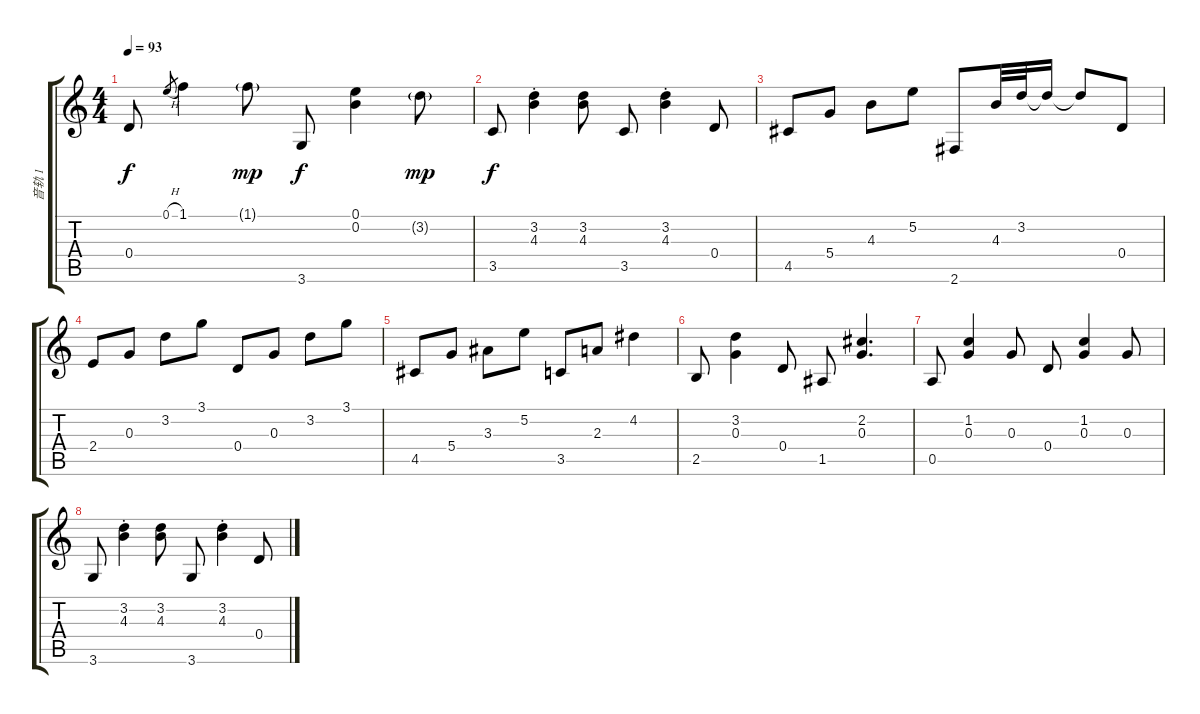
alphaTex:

\track ("音轨 1" "音轨 1") {instrument acousticguitarnylon}
\staff {score tabs}
\tuning (E4 B3 G3 D3 A2 E2) {hide}
\ts (4 4)
\tempo 93
\clef g2
\ks c
0.4.8{dy f} 0.1{h}.8{gr} 1.1.4 1.1{g}.8{dy mp} 3.6.8{dy f} (0.1 0.2).4 3.2{g}.8{dy mp} |
3.5.8{dy f} (3.2{st} 4.3{st}).4 (3.2 4.3).8 3.5.8 (3.2{st} 4.3{st}).4 0.4.8 |
4.5.8 5.4.8 4.3.8 5.2.8 2.6.8 4.3.32 3.2.32 3.2{t}.16 3.2{t}.8 0.4.8 |
2.4.8 0.3.8 3.2.8 3.1.8 0.4.8 0.3.8{txt ""} 3.2.8 3.1.8 |
4.5.8 5.4.8 3.3.8 5.2.8 3.5.8 2.3.8 4.2.4 |
2.5.8 (3.2 0.3).4 0.4.8 1.5.8 (2.2 0.3).4{d} |
0.5.8 (1.2 0.3).4 0.3.8 0.4.8 (1.2 0.3).4 0.3.8 |
3.6.8 (3.2{st} 4.3{st}).4 (3.2 4.3).8 3.6.8 (3.2{st} 4.3{st}).4 0.4.8
